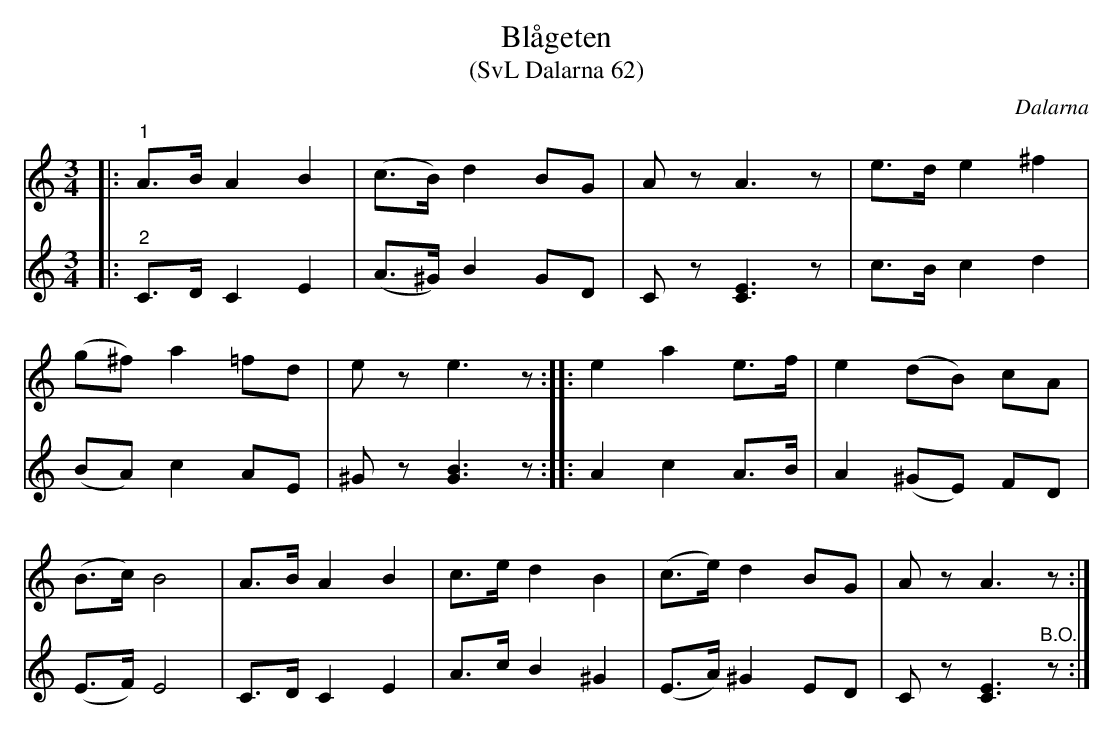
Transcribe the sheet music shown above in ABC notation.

X:1
T:Blågeten
T:(SvL Dalarna 62)
O:Dalarna
L:1/8
M:3/4
K:Am
V:1
|:"^1" A>B A2 B2 | (c>B) d2 BG | A z A3 z | e>d e2 ^f2 |
(g^f) a2 =fd | e z e3 z :: e2 a2 e>f | e2 (dB) cA |
(B>c) B4 | A>B A2 B2 | c>e d2 B2 | (c>e) d2 BG | A z A3 z :|
V:2
|:"^2" C>D C2 E2 | (A>^G) B2 GD | C z [CE]3 z | c>B c2 d2 | (BA) c2 AE | ^G z [GB]3 z ::
A2 c2 A>B | A2 (^GE) FD | (E>F) E4 | C>D C2 E2 |
A>c B2 ^G2 | (E>A) ^G2 ED | C z [CE]3"^B.O." z :|
